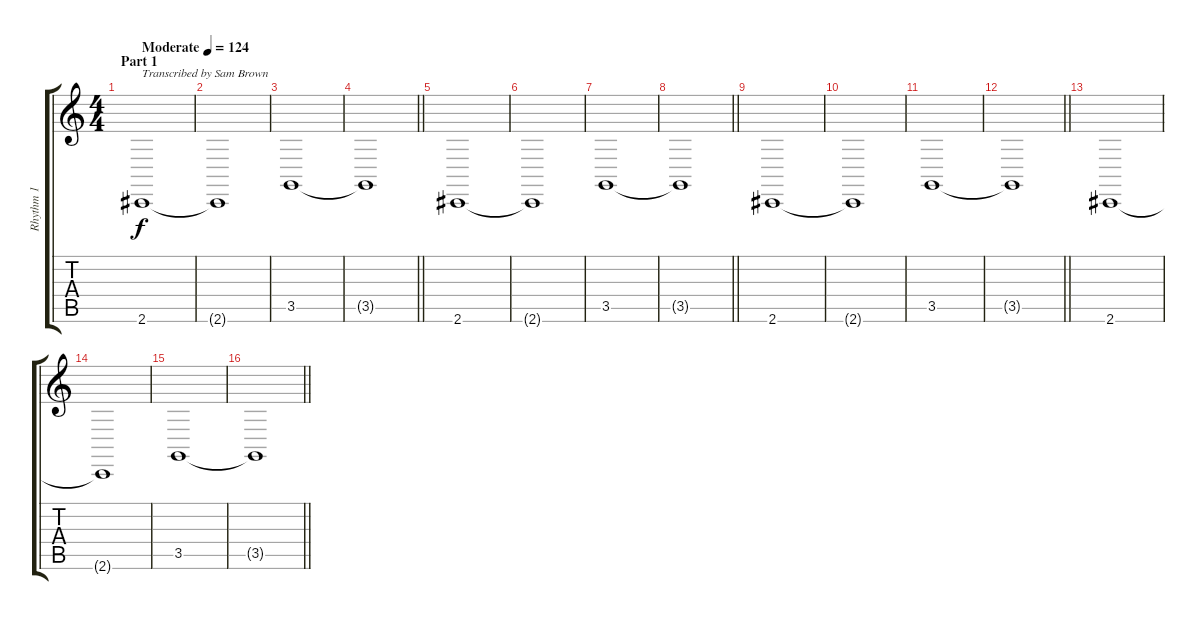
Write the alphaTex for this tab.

\track ("Rhythm 1" "Rhythm 1") {instrument synthstrings1}
\staff {score tabs}
\tuning (B3 Gb3 D3 A2 E2 B1) {hide}
\ts (4 4)
\section ("" "Part 1")
\tempo (124 "Moderate")
\clef g2
\ks c
2.6.1{txt "Transcribed by Sam Brown" dy f instrument synthstrings1} |
2.6{t}.1 |
3.5.1 |
\barLineRight lightlight
3.5{t}.1 |
\section ("" "")
2.6.1 |
2.6{t}.1 |
3.5.1 |
\barLineRight lightlight
3.5{t}.1 |
\section ("" "")
2.6.1 |
2.6{t}.1 |
3.5.1 |
\barLineRight lightlight
3.5{t}.1 |
\section ("" "")
2.6.1 |
2.6{t}.1 |
3.5.1 |
\barLineRight lightlight
3.5{t}.1
